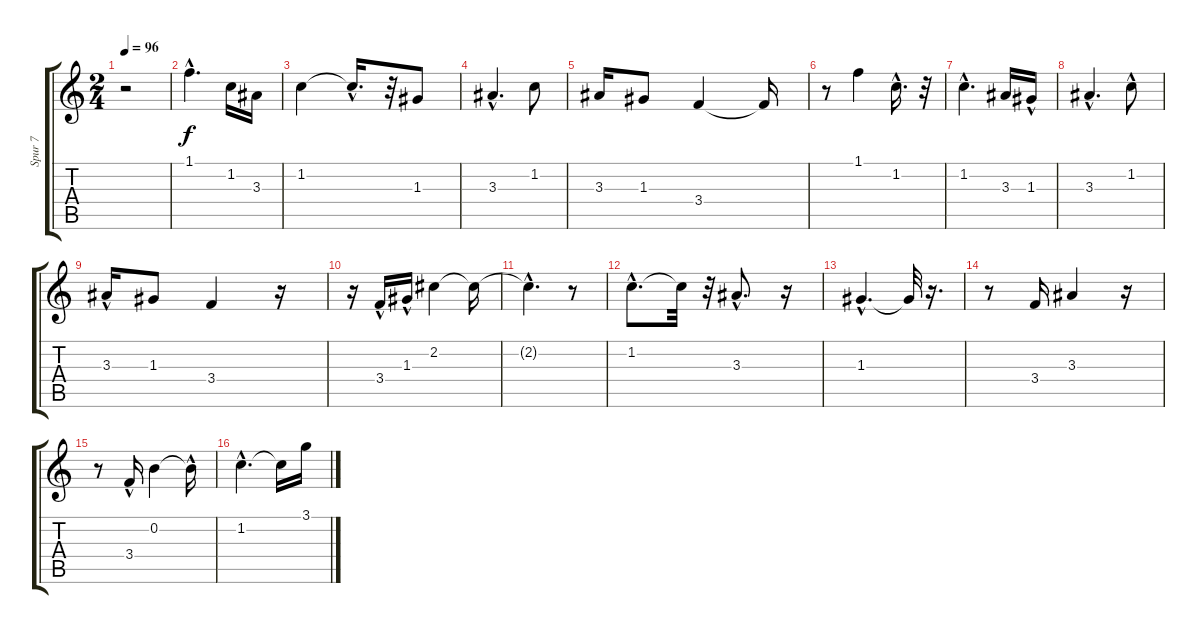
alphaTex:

\track ("Spur 7" "Spur 7") {instrument electricguitarmuted}
\staff {score tabs}
\tuning (E4 B3 G3 D3 A2 E2) {hide}
\ts (2 4)
\tempo 96
\clef g2
\ks c
r.2{dy f} |
1.1{hac}.4{d} 1.2.16 3.3.16 |
1.2.4 1.2{hac t}.16{d} r.32 1.3.8 |
3.3{hac}.4{d} 1.2.8 |
3.3.16 1.3.8 3.4.4 3.4{t}.16 |
r.8 1.1.4 1.2{hac}.16{d} r.32 |
1.2{hac}.4{d} 3.3.16 1.3{hac}.16 |
3.3{hac}.4{d} 1.2{hac}.8 |
3.3{hac}.16 1.3.8 3.4.4 r.16 |
r.16 3.4{hac}.16 1.3{hac}.16 2.2.4 2.2{t}.16 |
2.2{hac t}.4{d} r.8 |
1.2{hac}.8{d} 1.2{t}.32 r.32 3.3{hac}.8{d} r.16 |
1.3{hac}.4{d} 1.3{t}.32 r.16{d} |
r.8 3.4.16 3.3.4 r.16 |
r.8 3.4{hac}.16 0.2.4 0.2{hac t}.16 |
1.2{hac}.4{d} 1.2{t}.16 3.1.16
